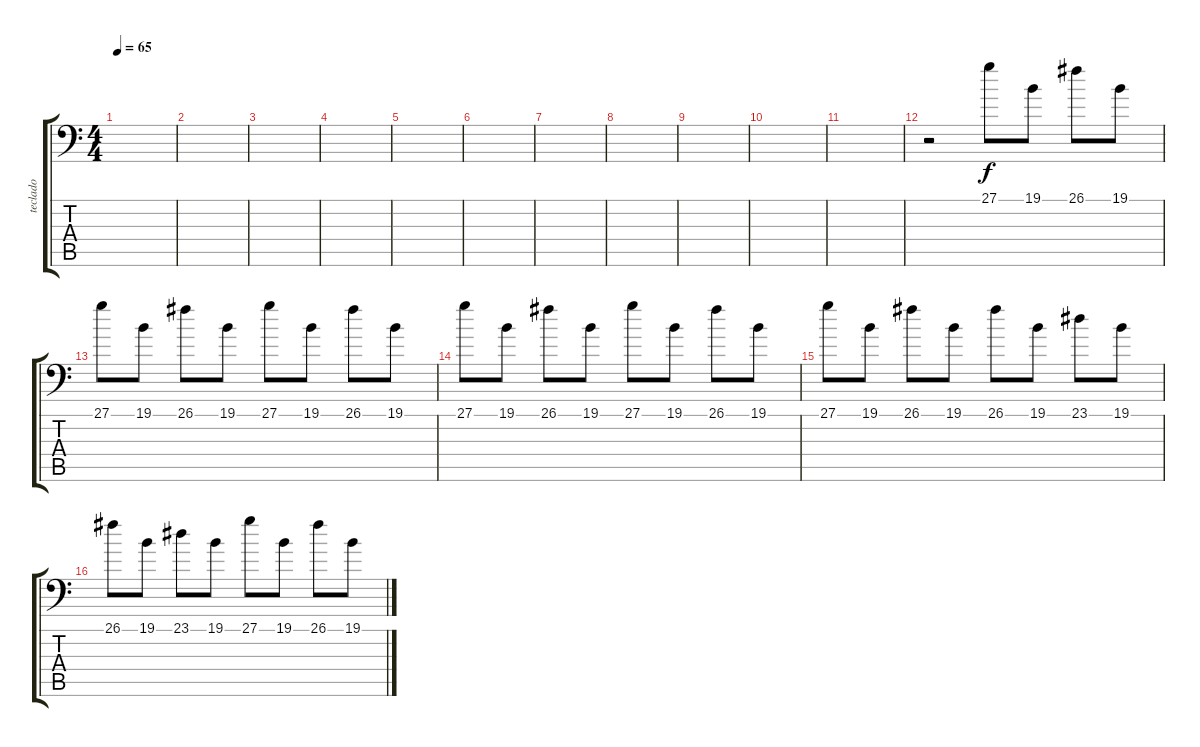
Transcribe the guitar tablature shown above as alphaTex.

\track ("teclado" "teclado") {instrument acousticgrandpiano}
\staff {score tabs}
\tuning (E3 G2 D2 A1 E1 A0) {hide}
\ts (4 4)
\tempo 65
\clef f4
\ks c
|
|
|
|
|
|
|
|
|
|
|
r.2 27.1.8{dy f} 19.1.8 26.1.8 19.1.8 |
27.1.8 19.1.8 26.1.8 19.1.8 27.1.8 19.1.8 26.1.8 19.1.8 |
27.1.8 19.1.8 26.1.8 19.1.8 27.1.8 19.1.8 26.1.8 19.1.8 |
27.1.8 19.1.8 26.1.8 19.1.8 26.1.8 19.1.8 23.1.8 19.1.8 |
26.1.8 19.1.8 23.1.8 19.1.8 27.1.8 19.1.8 26.1.8 19.1.8
